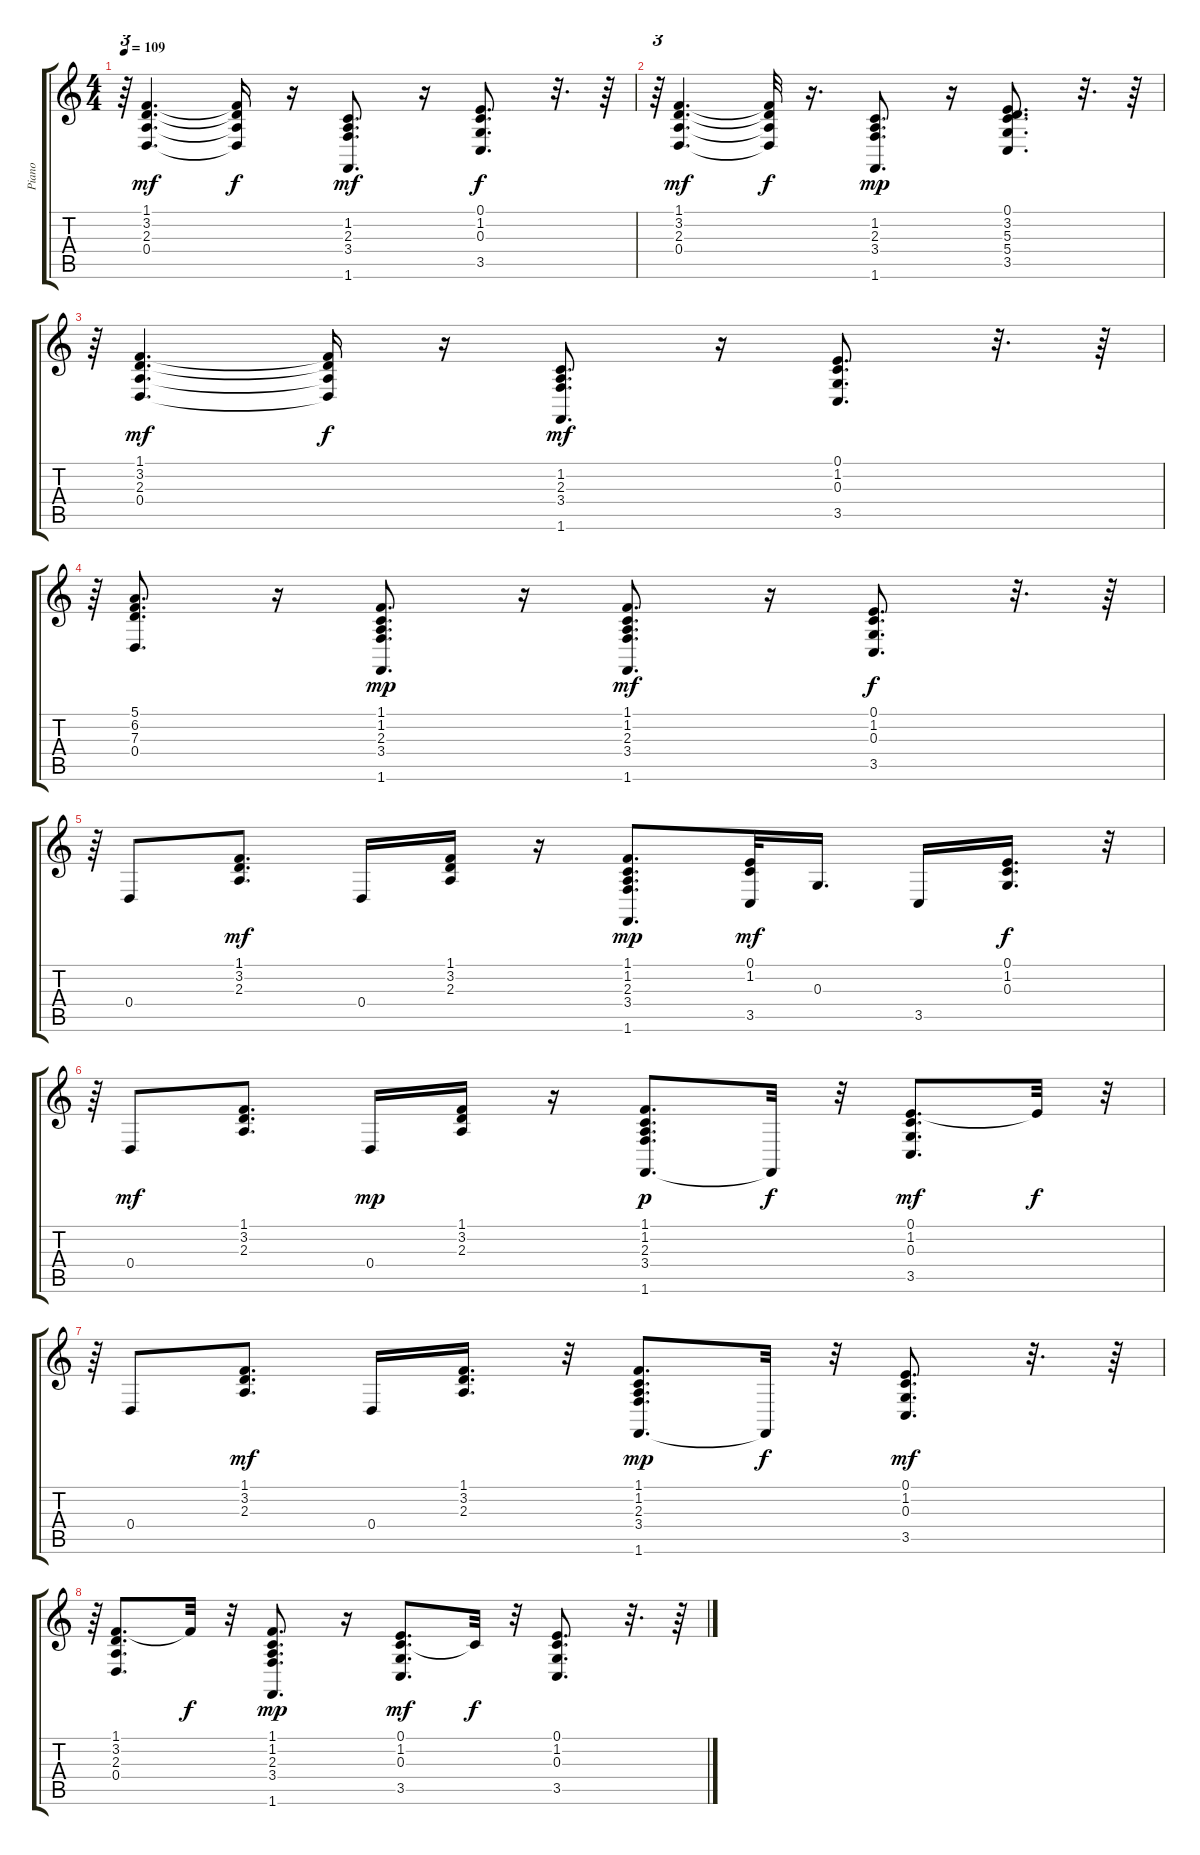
\track ("Piano" "Piano") {instrument brightacousticpiano}
\staff {score tabs}
\tuning (E4 B3 G3 D3 A2 E2) {hide}
\ts (4 4)
\tempo 109
\clef g2
\ks c
r.64{tu (3 2) dy f} (1.1 3.2 2.3 0.4).4{d dy mf} (1.1{t} 3.2{t} 2.3{t} 0.4{t}).16{dy f} r.16 (1.2 2.3 3.4 1.6).8{d dy mf} r.16 (0.1 1.2 0.3 3.5).8{d dy f} r.32{d} r.64 |
r.64{tu (3 2)} (1.1 3.2 2.3 0.4).4{d dy mf} (1.1{t} 3.2{t} 2.3{t} 0.4{t}).32{dy f} r.16{d} (1.2 2.3 3.4 1.6).8{d dy mp} r.16 (0.1 3.2 5.3 5.4 3.5).8{d} r.32{d} r.64 |
r.64{tu (3 2)} (1.1 3.2 2.3 0.4).4{d dy mf} (1.1{t} 3.2{t} 2.3{t} 0.4{t}).16{dy f} r.16 (1.2 2.3 3.4 1.6).8{d dy mf} r.16 (0.1 1.2 0.3 3.5).8{d} r.32{d} r.64 |
r.64{tu (3 2)} (5.1 6.2 7.3 0.4).8{d} r.16 (1.1 1.2 2.3 3.4 1.6).8{d dy mp} r.16 (1.1 1.2 2.3 3.4 1.6).8{d dy mf} r.16 (0.1 1.2 0.3 3.5).8{d dy f} r.32{d} r.64 |
r.64{tu (3 2)} 0.4.8 (1.1 3.2 2.3).8{d dy mf} 0.4.16 (1.1 3.2 2.3).16 r.16 (1.1 1.2 2.3 3.4 1.6).8{d dy mp} (0.1 1.2 3.5).32{dy mf} 0.3.16{d} 3.5.16 (0.1 1.2 0.3).16{d dy f} r.32{tu (3 2)} |
r.64{tu (3 2)} 0.4.8{dy mf} (1.1 3.2 2.3).8{d} 0.4.16{dy mp} (1.1 3.2 2.3).16 r.16 (1.1 1.2 2.3 3.4 1.6).8{d dy p} 1.6{t}.32{dy f} r.32 (0.1 1.2 0.3 3.5).8{d dy mf} 0.1{t}.32{dy f} r.32{tu (3 2)} |
r.64{tu (3 2)} 0.4.8 (1.1 3.2 2.3).8{d dy mf} 0.4.16 (1.1 3.2 2.3).16{d} r.32 (1.1 1.2 2.3 3.4 1.6).8{d dy mp} 1.6{t}.32{dy f} r.32 (0.1 1.2 0.3 3.5).8{d dy mf} r.32{d} r.64 |
r.64{tu (3 2)} (1.1 3.2 2.3 0.4).8{d} 1.1{t}.32{dy f} r.32 (1.1 1.2 2.3 3.4 1.6).8{d dy mp} r.16 (0.1 1.2 0.3 3.5).8{d dy mf} 1.2{t}.32{dy f} r.32 (0.1 1.2 0.3 3.5).8{d} r.32{d} r.64
